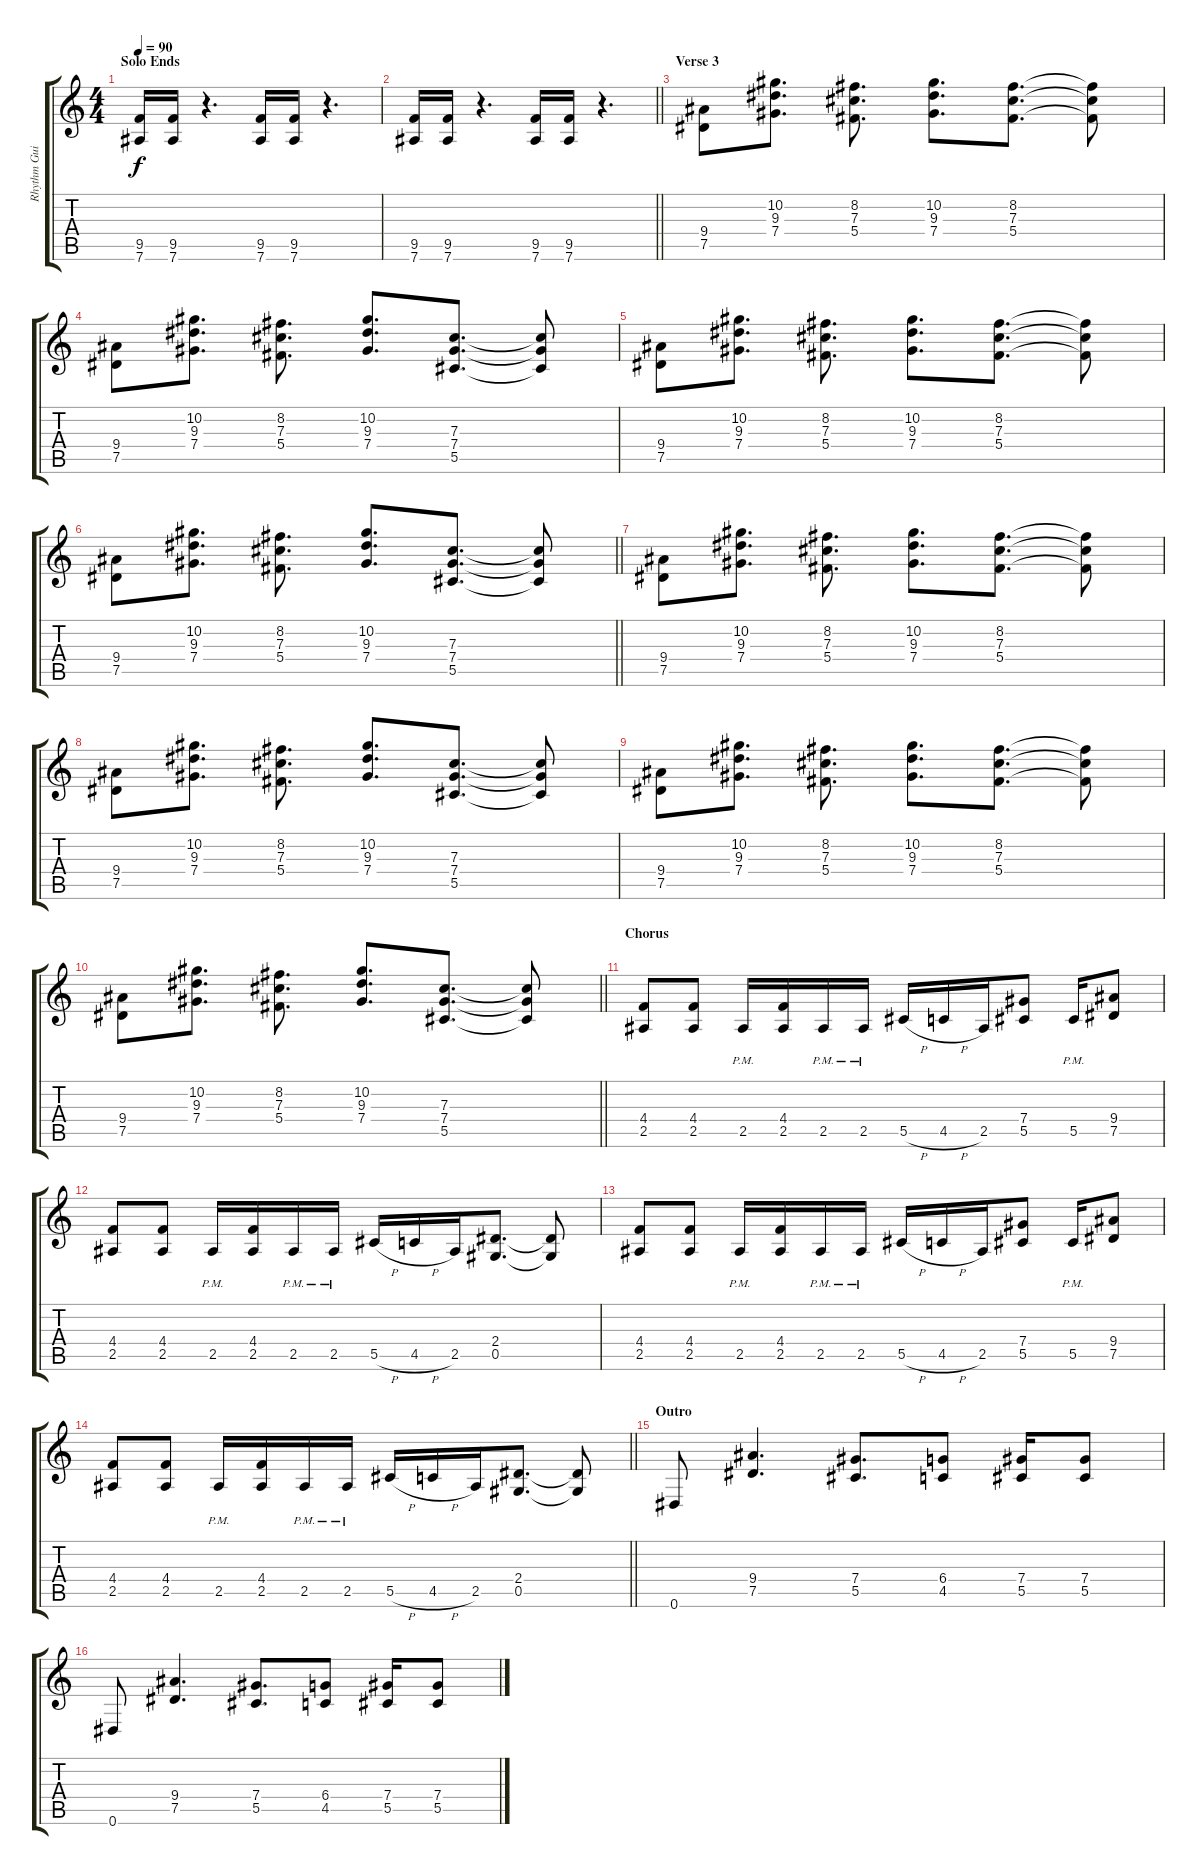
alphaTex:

\track ("Rhythm Guitar" "Rhythm Gui") {instrument distortionguitar}
\staff {score tabs}
\tuning (Eb4 Bb3 Gb3 Db3 Ab2 Eb2) {hide}
\ts (4 4)
\section ("" "Solo Ends")
\tempo 90
\clef g2
\ks c
(9.5 7.6).16{dy f} (9.5 7.6).16 r.4{d} (9.5 7.6).16 (9.5 7.6).16 r.4{d} |
\barLineRight lightlight
(9.5 7.6).16 (9.5 7.6).16 r.4{d} (9.5 7.6).16 (9.5 7.6).16 r.4{d} |
\section ("" "Verse 3")
(9.4 7.5).8 (10.2 9.3 7.4).8{d} (8.2 7.3 5.4).8{d} (10.2 9.3 7.4).8{d} (8.2 7.3 5.4).8{d} (8.2{t} 7.3{t} 5.4{t}).8 |
(9.4 7.5).8 (10.2 9.3 7.4).8{d} (8.2 7.3 5.4).8{d} (10.2 9.3 7.4).8{d} (7.3 7.4 5.5).8{d} (7.3{t} 7.4{t} 5.5{t}).8 |
(9.4 7.5).8 (10.2 9.3 7.4).8{d} (8.2 7.3 5.4).8{d} (10.2 9.3 7.4).8{d} (8.2 7.3 5.4).8{d} (8.2{t} 7.3{t} 5.4{t}).8 |
\barLineRight lightlight
(9.4 7.5).8 (10.2 9.3 7.4).8{d} (8.2 7.3 5.4).8{d} (10.2 9.3 7.4).8{d} (7.3 7.4 5.5).8{d} (7.3{t} 7.4{t} 5.5{t}).8 |
(9.4 7.5).8 (10.2 9.3 7.4).8{d} (8.2 7.3 5.4).8{d} (10.2 9.3 7.4).8{d} (8.2 7.3 5.4).8{d} (8.2{t} 7.3{t} 5.4{t}).8 |
(9.4 7.5).8 (10.2 9.3 7.4).8{d} (8.2 7.3 5.4).8{d} (10.2 9.3 7.4).8{d} (7.3 7.4 5.5).8{d} (7.3{t} 7.4{t} 5.5{t}).8 |
(9.4 7.5).8 (10.2 9.3 7.4).8{d} (8.2 7.3 5.4).8{d} (10.2 9.3 7.4).8{d} (8.2 7.3 5.4).8{d} (8.2{t} 7.3{t} 5.4{t}).8 |
\barLineRight lightlight
(9.4 7.5).8 (10.2 9.3 7.4).8{d} (8.2 7.3 5.4).8{d} (10.2 9.3 7.4).8{d} (7.3 7.4 5.5).8{d} (7.3{t} 7.4{t} 5.5{t}).8 |
\section ("" "Chorus")
(4.4 2.5).8 (4.4 2.5).8 2.5{pm}.16 (4.4 2.5).16 2.5{pm}.16 2.5{pm}.16 5.5{h}.16 4.5{h}.16 2.5.16 (7.4 5.5).8 5.5{pm}.16 (9.4 7.5).8 |
(4.4 2.5).8 (4.4 2.5).8 2.5{pm}.16 (4.4 2.5).16 2.5{pm}.16 2.5{pm}.16 5.5{h}.16 4.5{h}.16 2.5.16 (2.4 0.5).8{d} (2.4{t} 0.5{t}).8 |
(4.4 2.5).8 (4.4 2.5).8 2.5{pm}.16 (4.4 2.5).16 2.5{pm}.16 2.5{pm}.16 5.5{h}.16 4.5{h}.16 2.5.16 (7.4 5.5).8 5.5{pm}.16 (9.4 7.5).8 |
\barLineRight lightlight
(4.4 2.5).8 (4.4 2.5).8 2.5{pm}.16 (4.4 2.5).16 2.5{pm}.16 2.5{pm}.16 5.5{h}.16 4.5{h}.16 2.5.16 (2.4 0.5).8{d} (2.4{t} 0.5{t}).8 |
\section ("" "Outro")
0.6.8 (9.4 7.5).4{d} (7.4 5.5).8{d} (6.4 4.5).8 (7.4 5.5).16 (7.4 5.5).8 |
0.6.8 (9.4 7.5).4{d} (7.4 5.5).8{d} (6.4 4.5).8 (7.4 5.5).16 (7.4 5.5).8
